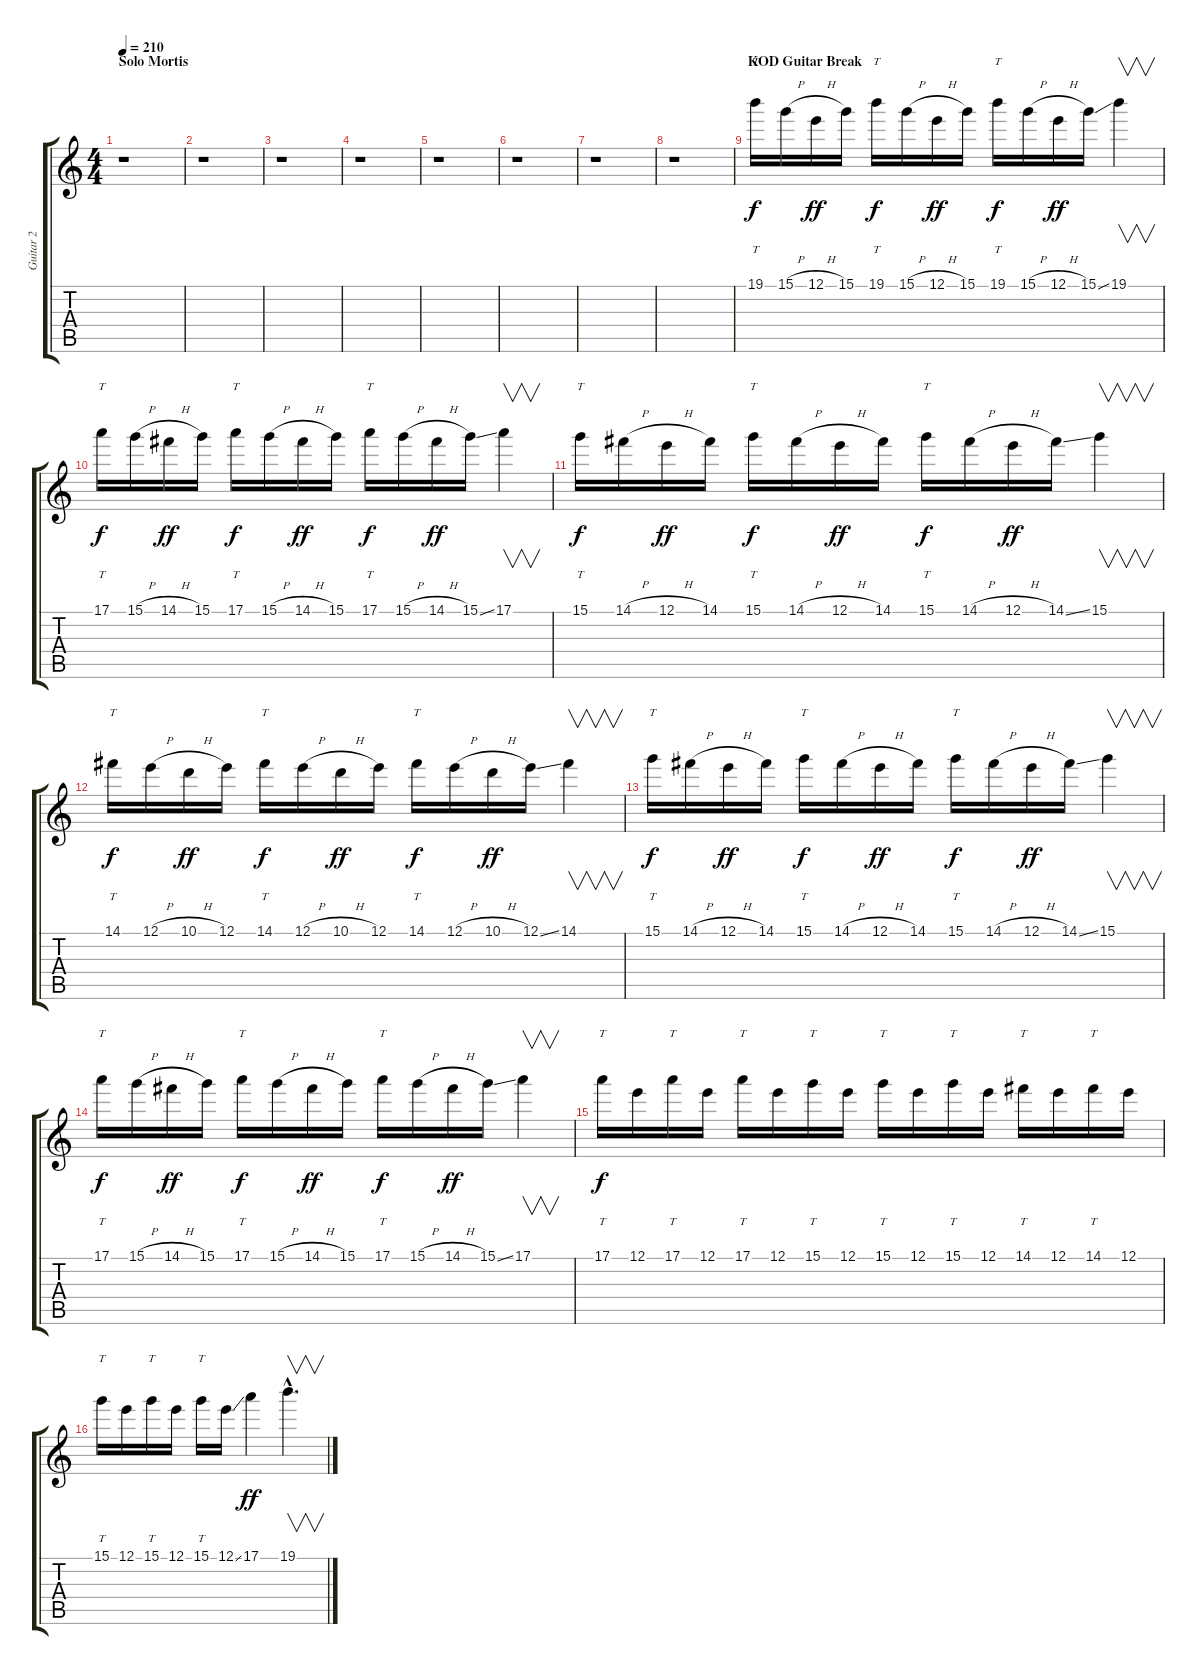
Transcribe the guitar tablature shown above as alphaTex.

\track ("Guitar 2" "Guitar 2") {instrument overdrivenguitar}
\staff {score tabs}
\tuning (E4 B3 G3 D3 A2 E2) {hide}
\ts (4 4)
\section ("" "Solo Mortis")
\tempo 210
\clef g2
\ks c
r.1{dy f} |
r.1 |
r.1 |
r.1 |
r.1 |
r.1 |
r.1 |
r.1 |
\section ("" "KOD Guitar Break")
19.1.16{tt volume 13 instrument overdrivenguitar} 15.1{h}.16 12.1{h}.16{dy ff} 15.1.16 19.1.16{tt dy f} 15.1{h}.16 12.1{h}.16{dy ff} 15.1.16 19.1.16{tt dy f} 15.1{h}.16 12.1{h}.16{dy ff} 15.1{ss}.16 19.1.4{v} |
17.1.16{tt dy f} 15.1{h}.16 14.1{h}.16{dy ff} 15.1.16 17.1.16{tt dy f} 15.1{h}.16 14.1{h}.16{dy ff} 15.1.16 17.1.16{tt dy f} 15.1{h}.16 14.1{h}.16{dy ff} 15.1{ss}.16 17.1.4{v} |
15.1.16{tt dy f} 14.1{h}.16 12.1{h}.16{dy ff} 14.1.16 15.1.16{tt dy f} 14.1{h}.16 12.1{h}.16{dy ff} 14.1.16 15.1.16{tt dy f} 14.1{h}.16 12.1{h}.16{dy ff} 14.1{ss}.16 15.1.4{v} |
14.1.16{tt dy f} 12.1{h}.16 10.1{h}.16{dy ff} 12.1.16 14.1.16{tt dy f} 12.1{h}.16 10.1{h}.16{dy ff} 12.1.16 14.1.16{tt dy f} 12.1{h}.16 10.1{h}.16{dy ff} 12.1{ss}.16 14.1.4{v} |
15.1.16{tt dy f} 14.1{h}.16 12.1{h}.16{dy ff} 14.1.16 15.1.16{tt dy f} 14.1{h}.16 12.1{h}.16{dy ff} 14.1.16 15.1.16{tt dy f} 14.1{h}.16 12.1{h}.16{dy ff} 14.1{ss}.16 15.1.4{v} |
17.1.16{tt dy f} 15.1{h}.16 14.1{h}.16{dy ff} 15.1.16 17.1.16{tt dy f} 15.1{h}.16 14.1{h}.16{dy ff} 15.1.16 17.1.16{tt dy f} 15.1{h}.16 14.1{h}.16{dy ff} 15.1{ss}.16 17.1.4{v} |
17.1.16{tt dy f} 12.1.16 17.1.16{tt} 12.1.16 17.1.16{tt} 12.1.16 15.1.16{tt} 12.1.16 15.1.16{tt} 12.1.16 15.1.16{tt} 12.1.16 14.1.16{tt} 12.1.16 14.1.16{tt} 12.1.16 |
15.1.16{tt} 12.1.16 15.1.16{tt} 12.1.16 15.1.16{tt} 12.1{ss}.16 17.1.4{dy ff} 19.1{hac}.4{v d}
